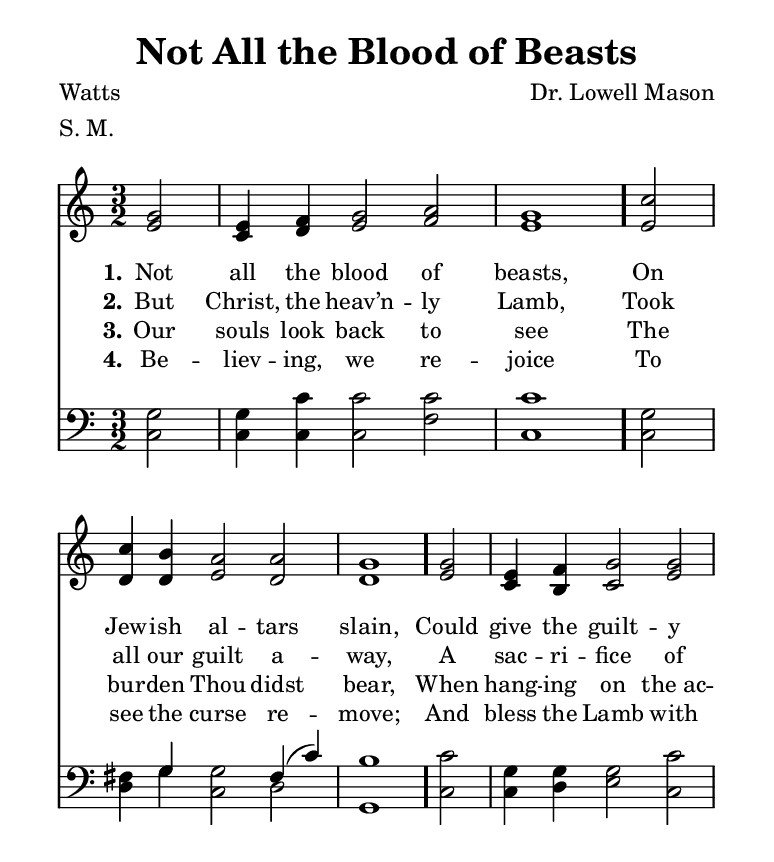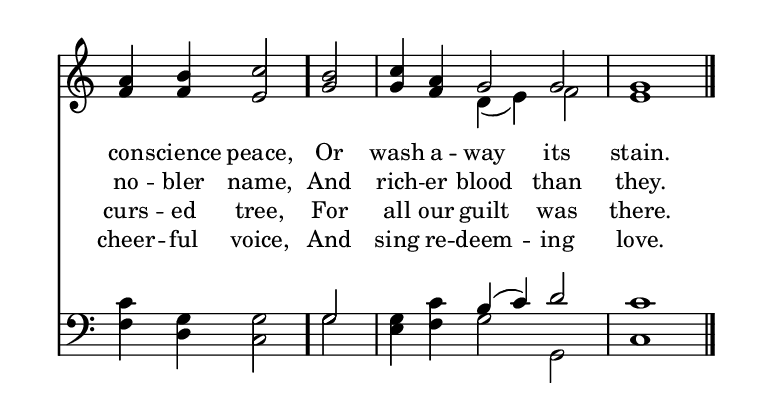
\include "common/global.ily"
\paper {
  \include "common/paper.ily"
  ragged-bottom = ##t
}

\header{
  hymnnumber = "254"
  title = "Not All the Blood of Beasts"
  tunename = "Boylston"
  meter = "S. M."
  poet = "Watts"
  composer = "Dr. Lowell Mason"
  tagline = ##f
}

global = {
  \include "common/overrides.ily"
  \override Staff.TimeSignature.style = #'numbered
  \time 3/2
  \override Score.MetronomeMark.transparent = ##t % hide all fermata changes too
  \tempo 4=100
  \key c \major
  \partial 2
  \autoBeamOff
}

notesSoprano = {
\global
\relative c'' {

  g2 | e4 f g2 a | g1
  c2 | c4 b a2 a | g1 \eogbreak
  g2 | e4 f g2 g | a4 b c2
  b2 | c4 a g2 g | g1 \eogbreak

  \bar "|."

}
}

notesAlto = {
\global
\relative e' {

  e2 | c4 d e2 f | e1
  e2 | d4 d e2 d | d1
  e2 | c4 b c2 e | f4 f e2
  g2 | g4 f d( e) f2 | e1

}
}

notesTenor = {
\global
\relative a {

  g2 | g4 c c2 c | c1
  g2 | fis4 g g2 fis4( c') | b1
  c2 | g4 g g2 c | c4 g g2
  g2 | g4 c4 b( c) d2 | c1

}
}

notesBass = {
\global
\relative f {

  c2 | c4 c c2 f | c1
  c2 d4 g c,2 d | g,1
  c2 | c4 d e2 c | f4 d c2
  g'2 | e4 f g2 g, | c1

}
}

wordsA = \lyricmode {
\set stanza = "1."

Not all the blood of beasts, \bar "."
On Jew -- ish al -- tars slain, \bar "."
Could give the guilt -- y con -- science peace, \bar "."
Or wash a -- way its stain. \bar "."

}

wordsB = \lyricmode {
\set stanza = "2."

But Christ, the heav’n -- ly Lamb,
Took all our guilt a -- way,
A sac -- ri -- fice of no -- bler name,
And rich -- er blood than they.

}

wordsC = \lyricmode {
\set stanza = "3."

Our souls look back to see
The bur -- den Thou didst bear,
When hang -- ing on the_ac -- curs -- ed tree,
For all our guilt was there.

}

wordsD = \lyricmode {
\set stanza = "4."

Be -- liev -- ing, we re -- joice
To see the curse re -- move;
And bless the Lamb with cheer -- ful voice,
And sing re -- deem -- ing love.

}

\score {
  \context ChoirStaff <<
    \context Staff = upper <<
      \set Staff.autoBeaming = ##f
      \set ChoirStaff.systemStartDelimiter = #'SystemStartBar
      \set ChoirStaff.printPartCombineTexts = ##f
      \partcombine #'(2 . 9) \notesSoprano \notesAlto
      \context NullVoice = sopranos { \voiceOne << \notesSoprano >> }
      \context NullVoice = altos { \voiceTwo << \notesAlto >> }
      \context Lyrics = one   \lyricsto sopranos \wordsA
      \context Lyrics = two   \lyricsto sopranos \wordsB
      \context Lyrics = three \lyricsto sopranos \wordsC
      \context Lyrics = four  \lyricsto sopranos \wordsD
    >>
    \context Staff = men <<
      \set Staff.autoBeaming = ##f
      \clef bass
      \set ChoirStaff.printPartCombineTexts = ##f
      \partcombine #'(2 . 9) \notesTenor \notesBass
      \context NullVoice = tenors { \voiceOne << \notesTenor >> }
      \context NullVoice = basses { \voiceTwo << \notesBass >> }
    >>
  >>
  \layout {
    \include "common/layout.ily"
  }
  \midi{
    \include "common/midi.ily"
  }
}

\version "2.19.49"  % necessary for upgrading to future LilyPond versions.

% vi:set et ts=2 sw=2 ai nocindent syntax=lilypond:
